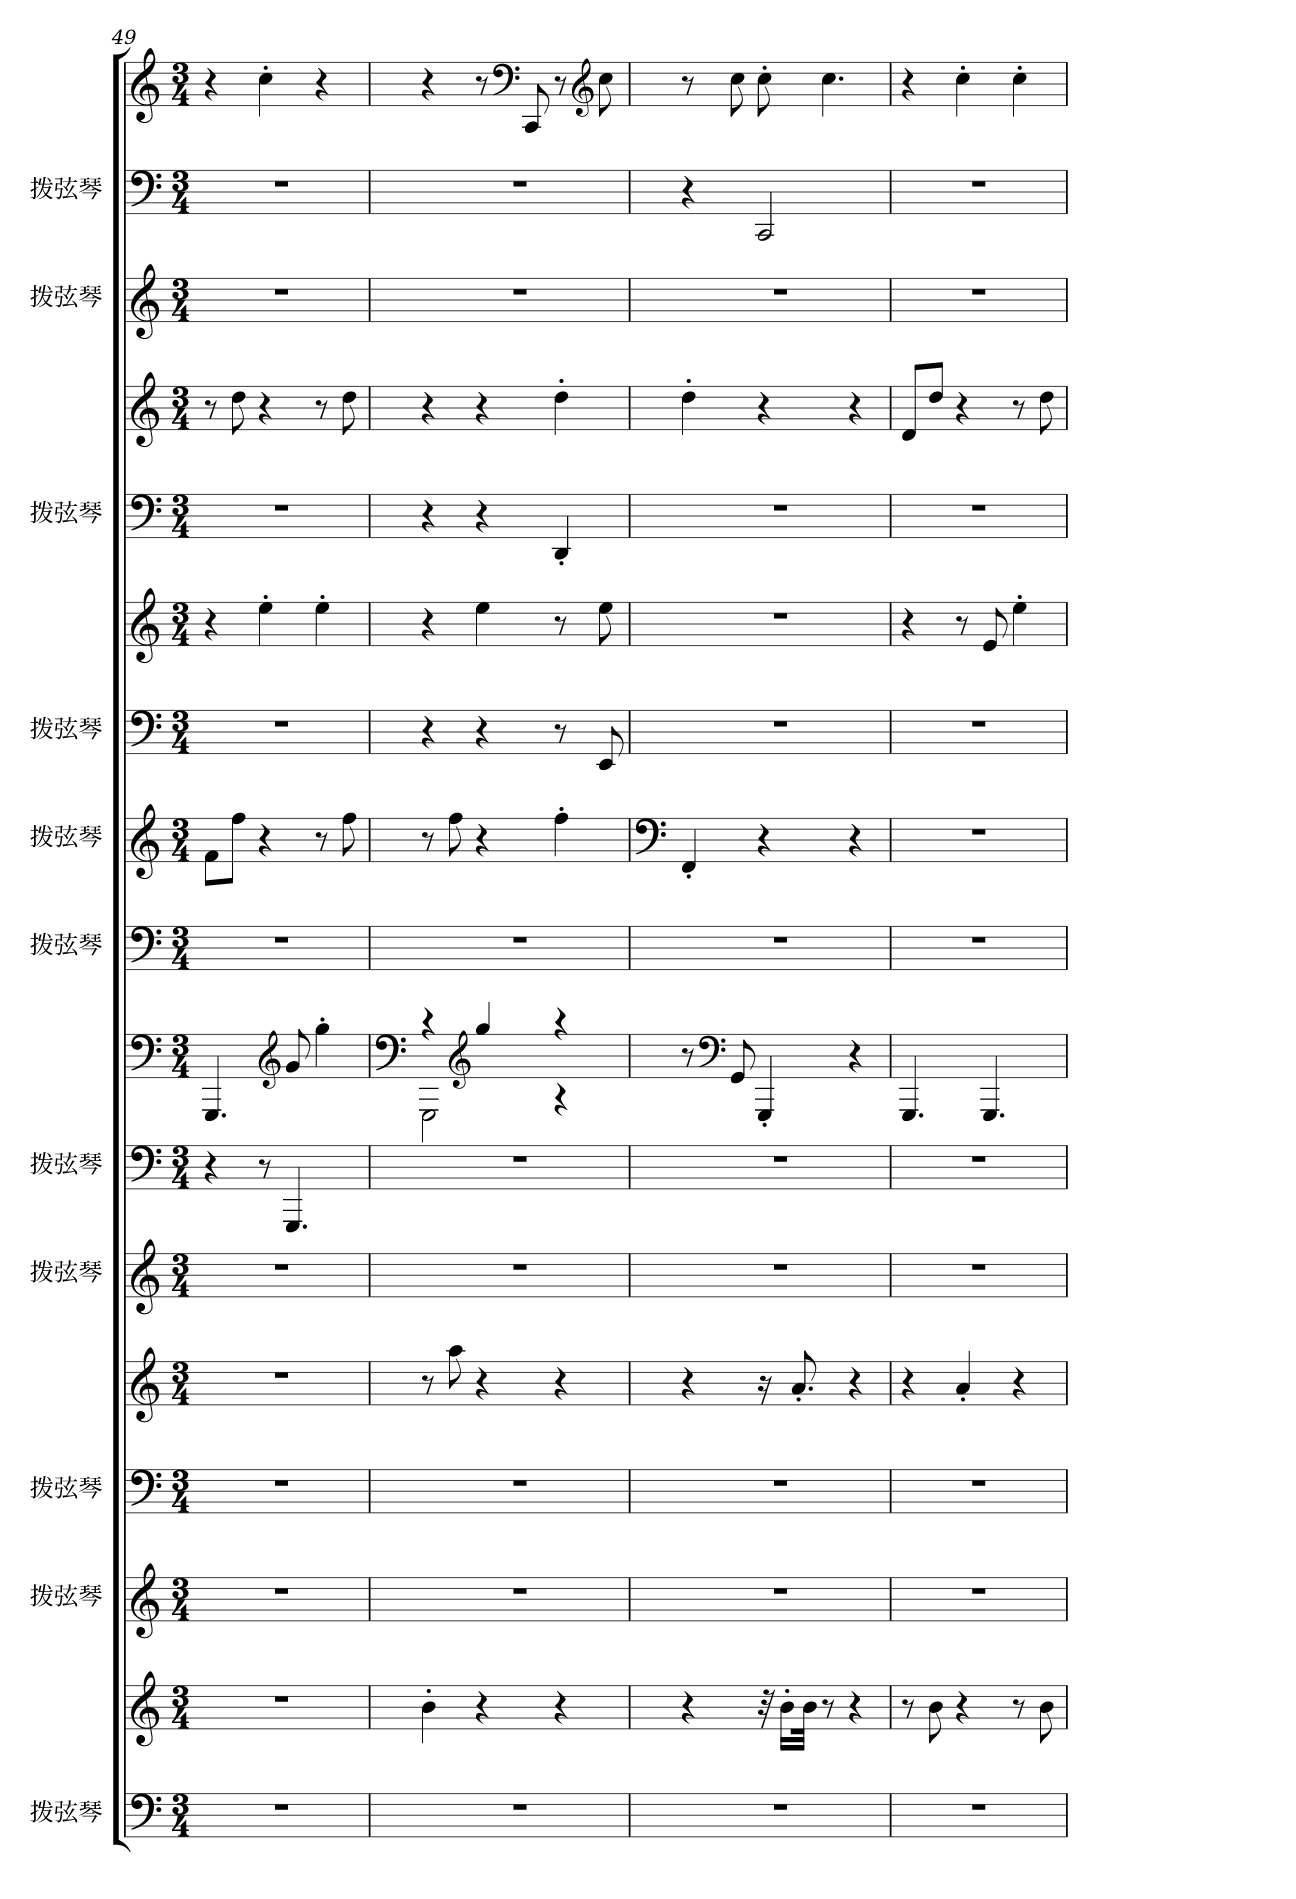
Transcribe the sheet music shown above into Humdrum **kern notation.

**kern	**kern	**kern	**kern	**kern	**kern	**kern	**kern	**kern	**kern	**kern	**kern	**kern	**kern	**kern	**kern	**kern
*part11	*part11	*part10	*part9	*part9	*part8	*part7	*part7	*part6	*part5	*part4	*part4	*part3	*part3	*part2	*part1	*part1
*staff17	*staff16	*staff15	*staff14	*staff13	*staff12	*staff11	*staff10	*staff9	*staff8	*staff7	*staff6	*staff5	*staff4	*staff3	*staff2	*staff1
*I"拨弦琴	*	*I"拨弦琴	*I"拨弦琴	*	*I"拨弦琴	*I"拨弦琴	*	*I"拨弦琴	*I"拨弦琴	*I"拨弦琴	*	*I"拨弦琴	*	*I"拨弦琴	*I"拨弦琴	*
*clefF4	*clefG2	*clefG2	*clefF4	*clefG2	*clefG2	*clefF4	*clefF4	*clefF4	*clefG2	*clefF4	*clefG2	*clefF4	*clefG2	*clefG2	*clefF4	*clefG2
*k[]	*k[]	*k[]	*k[]	*k[]	*k[]	*k[]	*k[]	*k[]	*k[]	*k[]	*k[]	*k[]	*k[]	*k[]	*k[]	*k[]
*M3/4	*M3/4	*M3/4	*M3/4	*M3/4	*M3/4	*M3/4	*M3/4	*M3/4	*M3/4	*M3/4	*M3/4	*M3/4	*M3/4	*M3/4	*M3/4	*M3/4
=49	=49	=49	=49	=49	=49	=49	=49	=49	=49	=49	=49	=49	=49	=49	=49	=49
2.r	2.r	2.r	2.r	2.r	2.r	4r	4.GGG/	2.r	8f\L	2.r	4r	2.r	8r	2.r	2.r	4r
.	.	.	.	.	.	.	.	.	8ff\J	.	.	.	8dd\	.	.	.
.	.	.	.	.	.	8r	.	.	4r	.	4ee'\	.	4r	.	.	4cc'\
*	*	*	*	*	*	*	*clefG2	*	*	*	*	*	*	*	*	*
.	.	.	.	.	.	4.GGG/	8g/	.	.	.	.	.	.	.	.	.
.	.	.	.	.	.	.	4gg'\	.	8r	.	4ee'\	.	8r	.	.	4r
.	.	.	.	.	.	.	.	.	8ff\	.	.	.	8dd\	.	.	.
=50	=50	=50	=50	=50	=50	=50	=50	=50	=50	=50	=50	=50	=50	=50	=50	=50
*	*	*	*	*	*	*	*clefF4	*	*	*	*	*	*	*	*	*
*	*	*	*	*	*	*	*^	*	*	*	*	*	*	*	*	*
2.r	4b'\	2.r	2.r	8r	2.r	2.r	4r	2GGG\	2.r	8r	4r	4r	4r	4r	2.r	2.r	4r
.	.	.	.	8aa\	.	.	.	.	.	8ff\	.	.	.	.	.	.	.
*	*	*	*	*	*	*	*clefG2	*	*	*	*	*	*	*	*	*	*
.	4r	.	.	4r	.	.	4gg/	.	.	4r	4r	4ee\	4r	4r	.	.	8r
*	*	*	*	*	*	*	*	*	*	*	*	*	*	*	*	*	*clefF4
.	.	.	.	.	.	.	.	.	.	.	.	.	.	.	.	.	8CC/
.	4r	.	.	4r	.	.	4r	4r	.	4ff'\	8r	8r	4DD'/	4dd'\	.	.	8r
*	*	*	*	*	*	*	*	*	*	*	*	*	*	*	*	*	*clefG2
.	.	.	.	.	.	.	.	.	.	.	8EE/	8ee\	.	.	.	.	8cc\
*	*	*	*	*	*	*	*v	*v	*	*	*	*	*	*	*	*	*
!!LO:PB:g=z
=51	=51	=51	=51	=51	=51	=51	=51	=51	=51	=51	=51	=51	=51	=51	=51	=51
*	*	*	*	*	*	*	*	*	*clefF4	*	*	*	*	*	*	*
2.r	4r	2.r	2.r	4r	2.r	2.r	8r	2.r	4FF'/	2.r	2.r	2.r	4dd'\	2.r	4r	8r
*	*	*	*	*	*	*	*clefF4	*	*	*	*	*	*	*	*	*
.	.	.	.	.	.	.	8GG/	.	.	.	.	.	.	.	.	8cc\
.	32r	.	.	16r	.	.	4GGG'/	.	4r	.	.	.	4r	.	2CC/	8cc'\
.	16b'\LL	.	.	.	.	.	.	.	.	.	.	.	.	.	.	.
.	.	.	.	8.a'/	.	.	.	.	.	.	.	.	.	.	.	.
.	32b\JJk	.	.	.	.	.	.	.	.	.	.	.	.	.	.	.
.	8r	.	.	.	.	.	.	.	.	.	.	.	.	.	.	4.cc\
.	4r	.	.	4r	.	.	4r	.	4r	.	.	.	4r	.	.	.
=52	=52	=52	=52	=52	=52	=52	=52	=52	=52	=52	=52	=52	=52	=52	=52	=52
2.r	8r	2.r	2.r	4r	2.r	2.r	4.GGG/	2.r	2.r	2.r	4r	2.r	8d/L	2.r	2.r	4r
.	8b\	.	.	.	.	.	.	.	.	.	.	.	8dd/J	.	.	.
.	4r	.	.	4a'/	.	.	.	.	.	.	8r	.	4r	.	.	4cc'\
.	.	.	.	.	.	.	4.GGG/	.	.	.	8e/	.	.	.	.	.
.	8r	.	.	4r	.	.	.	.	.	.	4ee'\	.	8r	.	.	4cc'\
.	8b\	.	.	.	.	.	.	.	.	.	.	.	8dd\	.	.	.
=	=	=	=	=	=	=	=	=	=	=	=	=	=	=	=	=
*-	*-	*-	*-	*-	*-	*-	*-	*-	*-	*-	*-	*-	*-	*-	*-	*-
